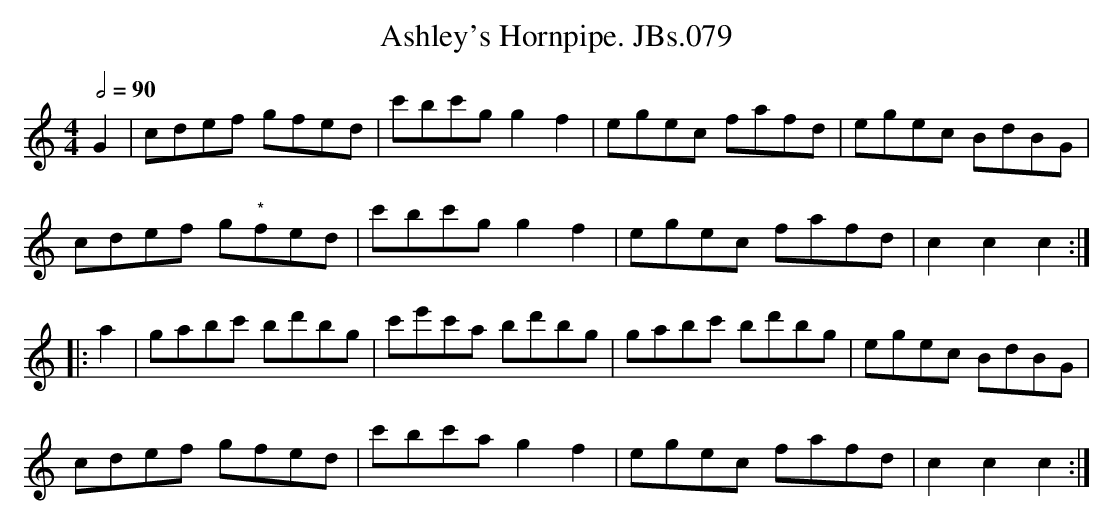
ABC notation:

X:1
T:Ashley's Hornpipe. JBs.079
M:4/4
L:1/8
Q:1/2=90
K:C major
G2|cdef gfed|c'bc'g g2f2|egec fafd|egec BdBG|
cdef g"*"fed|c'bc'g g2f2|egec fafd|c2c2c2:|
|:a2|gabc' bd'bg|c'e'c'a bd'bg|gabc' bd'bg|egec BdBG|
cdef gfed|c'bc'a g2f2|egec fafd|c2c2c2:|
